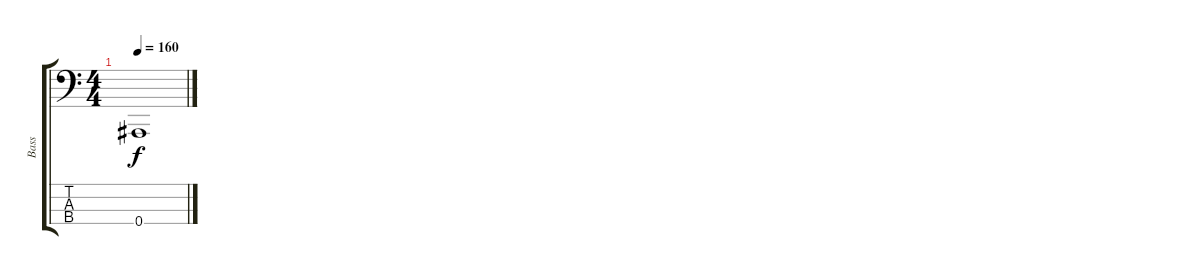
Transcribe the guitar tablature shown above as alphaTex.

\track ("Bass" "Bass") {instrument electricbasspick}
\staff {score tabs}
\tuning (Eb2 Bb1 F1 Bb0) {hide}
\ts (4 4)
\tempo 160
\clef f4
\ks c
0.4{t}.1{dy f}
